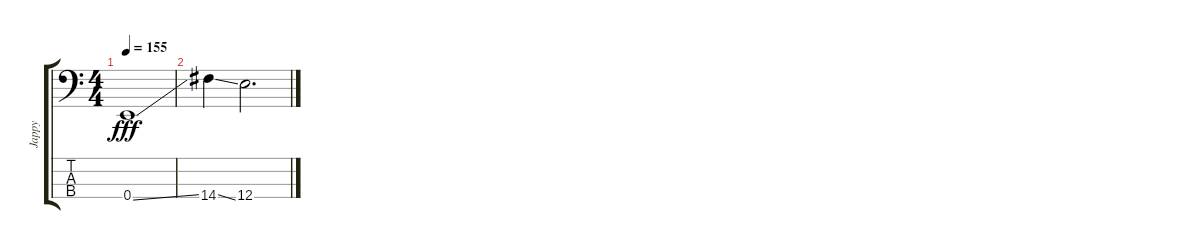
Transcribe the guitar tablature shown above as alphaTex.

\track ("Jappy" "Jappy") {instrument electricbassfinger}
\staff {score tabs}
\tuning (G2 D2 A1 E1) {hide}
\ts (4 4)
\tempo 155
\clef f4
\ks c
0.4{ss}.1{dy fff} |
14.4{ss}.4 12.4.2{d}
